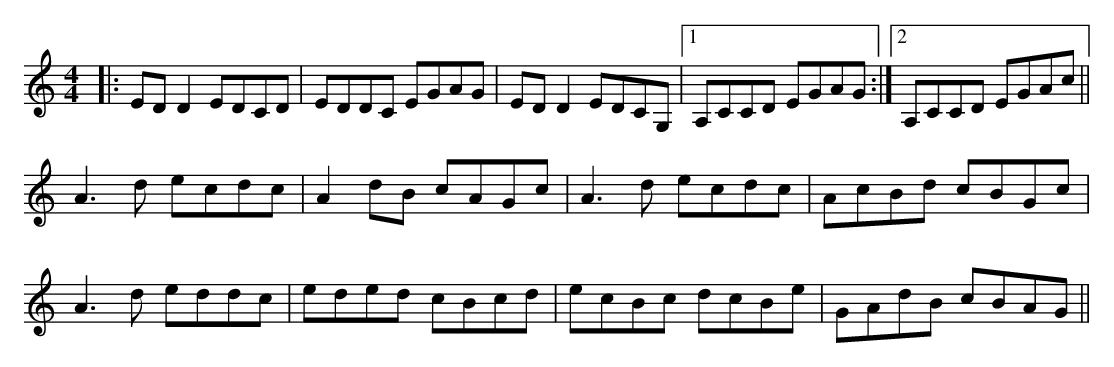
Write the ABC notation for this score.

X:1
M:4/4
K:Ddor
|:ED D2 EDCD|EDDC EGAG|EDD2 EDCG,|1 A,CCD EGAG:|2 A,CCD EGAc||
A3d ecdc|A2 dB cAGc|A3d ecdc|AcBd cBGc|
A3d eddc|eded cBcd|ecBc dcBe|GAdB cBAG||
